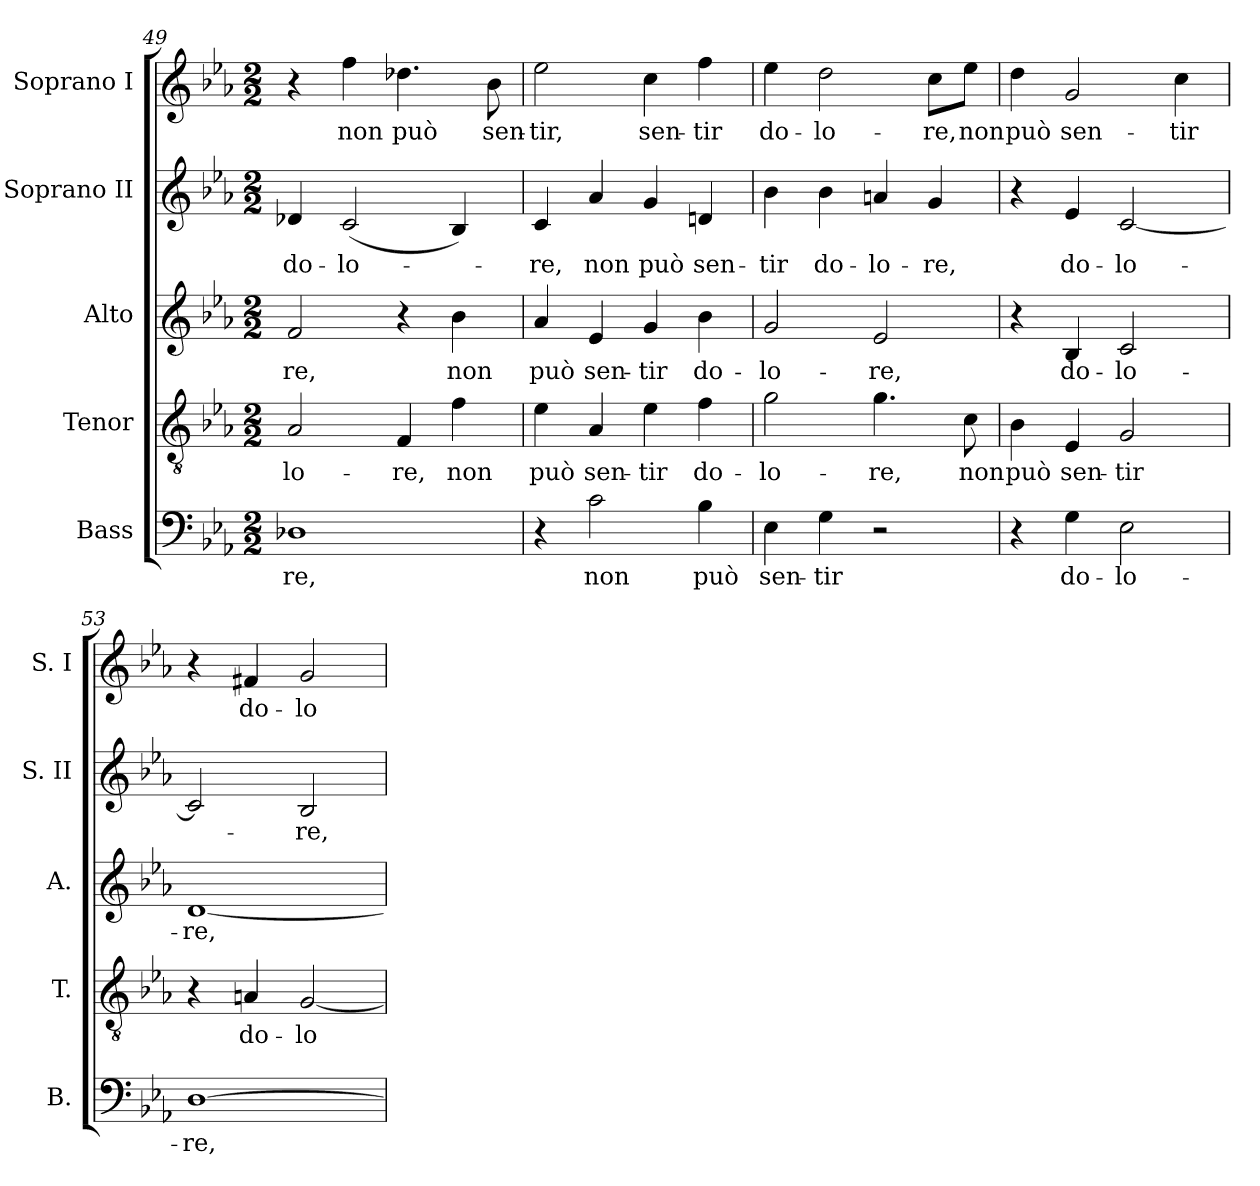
**kern	**text	**kern	**text	**kern	**text	**kern	**text	**kern	**text
*part5	*part5	*part4	*part4	*part3	*part3	*part2	*part2	*part1	*part1
*staff5	*staff5	*staff4	*staff4	*staff3	*staff3	*staff2	*staff2	*staff1	*staff1
*I"Bass	*	*I"Tenor	*	*I"Alto	*	*I"Soprano II	*	*I"Soprano I	*
*I'B.	*	*I'T.	*	*I'A.	*	*I'S. II	*	*I'S. I	*
*clefF4	*	*clefGv2	*	*clefG2	*	*clefG2	*	*clefG2	*
*	*	*ITrd7c12	*	*	*	*	*	*	*
*k[b-e-a-]	*	*k[b-e-a-]	*	*k[b-e-a-]	*	*k[b-e-a-]	*	*k[b-e-a-]	*
*E-:	*	*E-:	*	*E-:	*	*E-:	*	*E-:	*
*M2/2	*	*M2/2	*	*M2/2	*	*M2/2	*	*M2/2	*
=49	=49	=49	=49	=49	=49	=49	=49	=49	=49
!	!LO:LY:b:color=#000000	!	!	!	!	!	!	!	!
!	!	!	!LO:LY:b:color=#000000	!	!	!	!	!	!
!	!	!	!	!	!LO:LY:b:color=#000000	!	!	!	!
!	!	!	!	!	!	!	!LO:LY:b:color=#000000	!	!
1D-Xi	-re,	2AA-i/	-lo-	2fi/	-re,	4d-Xi/	do-	4r	.
!	!	!	!	!	!	!	!LO:LY:b:color=#000000	!	!
!	!	!	!	!	!	!	!	!	!LO:LY:b:color=#000000
.	.	.	.	.	.	(2ci/	-lo-	4ffi\	non
!	!	!	!LO:LY:b:color=#000000	!	!	!	!	!	!
!	!	!	!	!	!	!	!	!	!LO:LY:b:color=#000000
.	.	4FFi/	-re,	4r	.	.	.	4.dd-Xi\	può
!	!	!	!LO:LY:b:color=#000000	!	!	!	!	!	!
!	!	!	!	!	!LO:LY:b:color=#000000	!	!	!	!
.	.	4Fi\	non	4b-i\	non	4B-i/)	.	.	.
!	!	!	!	!	!	!	!	!	!LO:LY:b:color=#000000
.	.	.	.	.	.	.	.	8b-i\	sen-
=50	=50	=50	=50	=50	=50	=50	=50	=50	=50
!	!	!	!LO:LY:b:color=#000000	!	!	!	!	!	!
!	!	!	!	!	!LO:LY:b:color=#000000	!	!	!	!
!	!	!	!	!	!	!	!LO:LY:b:color=#000000	!	!
!	!	!	!	!	!	!	!	!	!LO:LY:b:color=#000000
4r	.	4E-i\	può	4a-i/	può	4ci/	-re,	2ee-i\	-tir,
!	!LO:LY:b:color=#000000	!	!	!	!	!	!	!	!
!	!	!	!LO:LY:b:color=#000000	!	!	!	!	!	!
!	!	!	!	!	!LO:LY:b:color=#000000	!	!	!	!
!	!	!	!	!	!	!	!LO:LY:b:color=#000000	!	!
2ci\	non	4AA-i/	sen-	4e-i/	sen-	4a-i/	non	.	.
!	!	!	!LO:LY:b:color=#000000	!	!	!	!	!	!
!	!	!	!	!	!LO:LY:b:color=#000000	!	!	!	!
!	!	!	!	!	!	!	!LO:LY:b:color=#000000	!	!
!	!	!	!	!	!	!	!	!	!LO:LY:b:color=#000000
.	.	4E-i\	-tir	4gi/	-tir	4gi/	può	4cci\	sen-
!	!LO:LY:b:color=#000000	!	!	!	!	!	!	!	!
!	!	!	!LO:LY:b:color=#000000	!	!	!	!	!	!
!	!	!	!	!	!LO:LY:b:color=#000000	!	!	!	!
!	!	!	!	!	!	!	!LO:LY:b:color=#000000	!	!
!	!	!	!	!	!	!	!	!	!LO:LY:b:color=#000000
4B-i\	può	4Fi\	do-	4b-i\	do-	4dni/	sen-	4ffi\	-tir
=51	=51	=51	=51	=51	=51	=51	=51	=51	=51
!	!LO:LY:b:color=#000000	!	!	!	!	!	!	!	!
!	!	!	!LO:LY:b:color=#000000	!	!	!	!	!	!
!	!	!	!	!	!LO:LY:b:color=#000000	!	!	!	!
!	!	!	!	!	!	!	!LO:LY:b:color=#000000	!	!
!	!	!	!	!	!	!	!	!	!LO:LY:b:color=#000000
4E-i\	sen-	2Gi\	-lo-	2gi/	-lo-	4b-i\	-tir	4ee-i\	do-
!	!LO:LY:b:color=#000000	!	!	!	!	!	!	!	!
!	!	!	!	!	!	!	!LO:LY:b:color=#000000	!	!
!	!	!	!	!	!	!	!	!	!LO:LY:b:color=#000000
4Gi\	-tir	.	.	.	.	4b-i\	do-	2ddi\	-lo-
!	!	!	!LO:LY:b:color=#000000	!	!	!	!	!	!
!	!	!	!	!	!LO:LY:b:color=#000000	!	!	!	!
!	!	!	!	!	!	!	!LO:LY:b:color=#000000	!	!
2r	.	4.Gi\	-re,	2e-i/	-re,	4ani/	-lo-	.	.
!	!	!	!	!	!	!	!LO:LY:b:color=#000000	!	!
!	!	!	!	!	!	!	!	!	!LO:LY:b:color=#000000
.	.	.	.	.	.	4gi/	-re,	8cci\L	-re,
!	!	!	!LO:LY:b:color=#000000	!	!	!	!	!	!
!	!	!	!	!	!	!	!	!	!LO:LY:b:color=#000000
.	.	8Ci\	non	.	.	.	.	8ee-i\J	non
!!LO:PB:g=z
=52	=52	=52	=52	=52	=52	=52	=52	=52	=52
!	!	!	!LO:LY:b:color=#000000	!	!	!	!	!	!
!	!	!	!	!	!	!	!	!	!LO:LY:b:color=#000000
4r	.	4BB-i\	può	4r	.	4r	.	4ddi\	può
!	!LO:LY:b:color=#000000	!	!	!	!	!	!	!	!
!	!	!	!LO:LY:b:color=#000000	!	!	!	!	!	!
!	!	!	!	!	!LO:LY:b:color=#000000	!	!	!	!
!	!	!	!	!	!	!	!LO:LY:b:color=#000000	!	!
!	!	!	!	!	!	!	!	!	!LO:LY:b:color=#000000
4Gi\	do-	4EE-i/	sen-	4B-i/	do-	4e-i/	do-	2gi/	sen-
!	!LO:LY:b:color=#000000	!	!	!	!	!	!	!	!
!	!	!	!LO:LY:b:color=#000000	!	!	!	!	!	!
!	!	!	!	!	!LO:LY:b:color=#000000	!	!	!	!
!	!	!	!	!	!	!	!LO:LY:b:color=#000000	!	!
2E-i\	-lo-	2GGi/	-tir	2ci/	-lo-	[<2ci/	-lo-	.	.
!	!	!	!	!	!	!	!	!	!LO:LY:b:color=#000000
.	.	.	.	.	.	.	.	4cci\	-tir
=53	=53	=53	=53	=53	=53	=53	=53	=53	=53
!	!LO:LY:b:color=#000000	!	!	!	!	!	!	!	!
!	!	!	!	!	!LO:LY:b:color=#000000	!	!	!	!
[>1Di	-re,	4r	.	[<1di	-re,	2ci/]	.	4r	.
!	!	!	!LO:LY:b:color=#000000	!	!	!	!	!	!
!	!	!	!	!	!	!	!	!	!LO:LY:b:color=#000000
.	.	4AAni/	do-	.	.	.	.	4f#Xi/	do-
!	!	!	!LO:LY:b:color=#000000	!	!	!	!	!	!
!	!	!	!	!	!	!	!LO:LY:b:color=#000000	!	!
!	!	!	!	!	!	!	!	!	!LO:LY:b:color=#000000
.	.	[<2GGi/	-lo-	.	.	2B-i/	-re,	2gi/	-lo-
=	=	=	=	=	=	=	=	=	=
*-	*-	*-	*-	*-	*-	*-	*-	*-	*-
